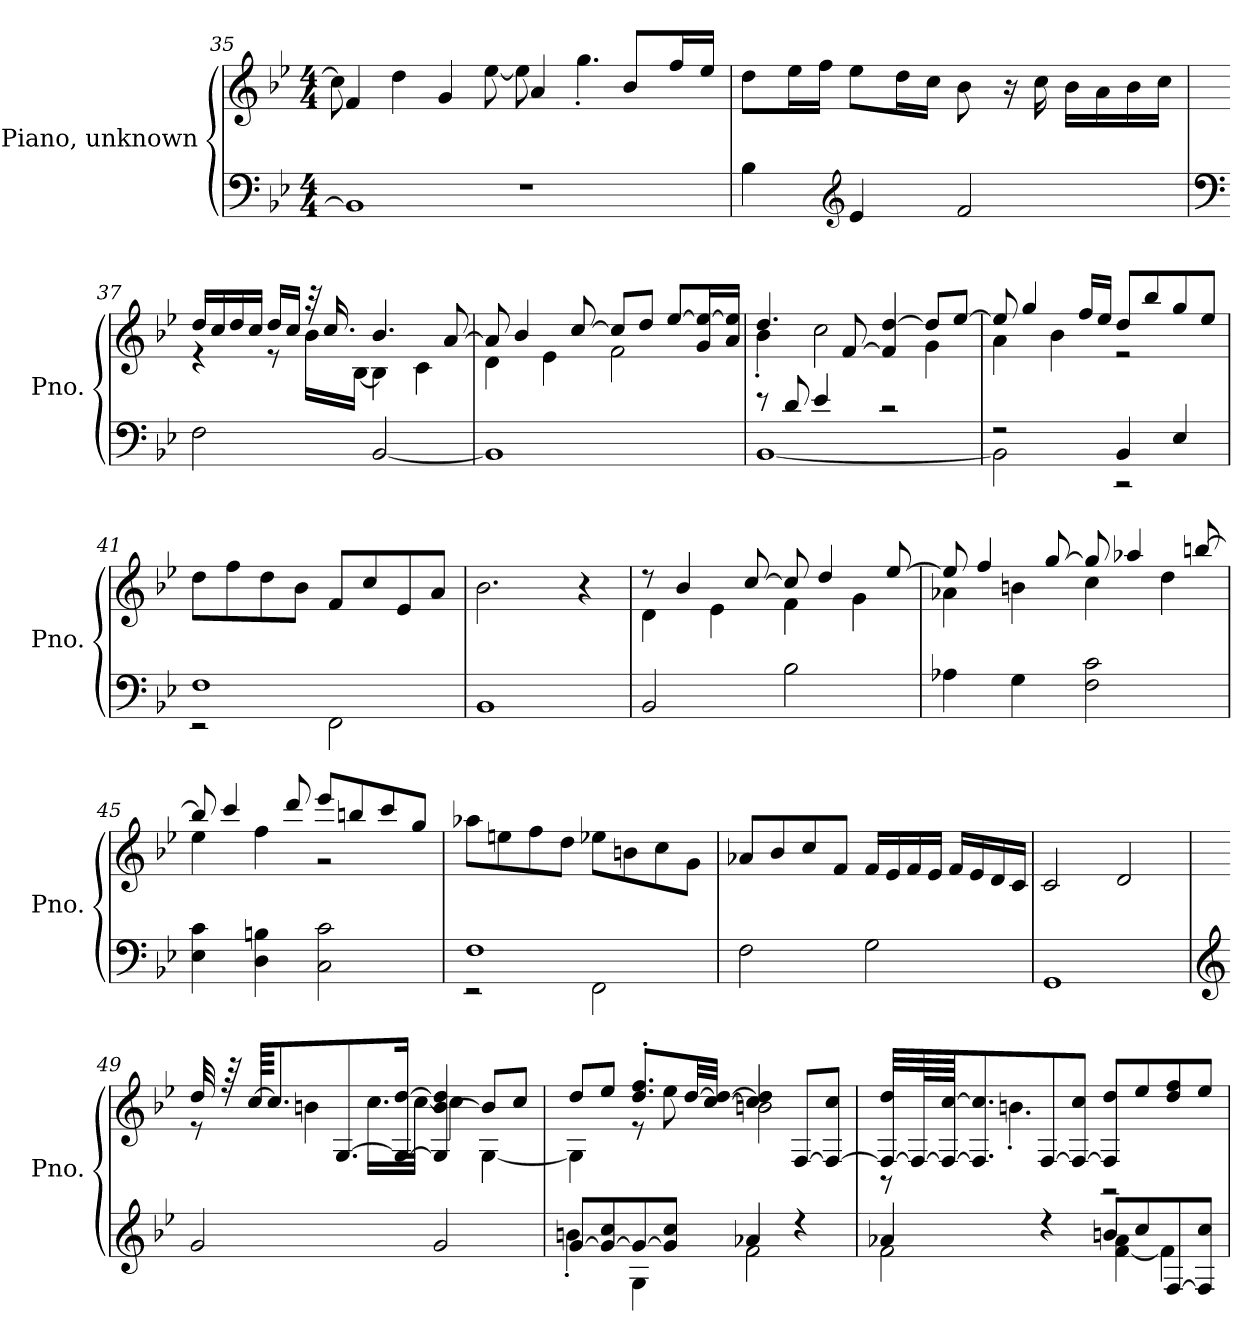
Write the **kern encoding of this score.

**kern	**kern
*part1	*part1
*staff2	*staff1
*I"Piano, unknown	*
*I'Pno.	*
*clefF4	*clefG2
*k[b-e-]	*k[b-e-]
*M4/4	*M4/4
=35	=35
*^	*^
1r	1BB-]	4f/	8cc\]
.	.	.	4dd\
.	.	4g/	.
.	.	.	[8ee-\
.	.	4a/	8ee-\]
.	.	.	4.gg'\
.	.	8b-/L	.
.	.	16ff/L	.
.	.	16ee-/JJ	.
*v	*v	*	*
*	*v	*v
=36	=36
4B-\	8dd\L
.	16ee-\L
.	16ff\JJ
*clefG2	*
4e-/	8ee-\L
.	16dd\L
.	16cc\JJ
2f/	8b-\
.	16r
.	16cc\
.	16b-\LL
.	16a\
.	16b-\
.	16cc\JJ
!!LO:LB:g=z
=37	=37
*clefF4	*
*	*^
2F\	16dd/LL	4r
.	16cc/	.
.	16dd/	.
.	16cc/JJ	.
.	16dd/LL	8r
.	16cc/JJ	.
.	32r	16b-\LL
.	16.cc/	.
.	.	[16B-\JJ
[2BB-/	4.b-/	4B-\]
.	.	4c\
.	[8a/	.
=38	=38	=38
1BB-]	8a/]	4d\
.	4b-/	.
.	.	4e-\
.	[8cc/	.
.	8cc/L]	2f\
.	8dd/J	.
.	[8ee-/L	.
.	16g/ 16ee-/_L	.
.	16a/ 16ee-/]JJ	.
=39	=39	=39
*^	*	*
8r	[1BB-	4.dd/	4b-'\
8d/	.	.	.
4e-/	.	.	2cc\
.	.	[8f/	.
2r	.	4f/] [4dd/	.
.	.	8dd/L]	4g\
.	.	[8ee-/J	.
!!LO:PB:g=z	!!
=40	=40	=40	=40
2r	2BB-\]	8ee-/]	4a\
.	.	4gg/	.
.	.	.	4b-\
.	.	16ff/LL	.
.	.	16ee-/JJ	.
4BB-/	2r	8dd/L	2r
.	.	8bb-/	.
4E-/	.	8gg/	.
.	.	8ee-/J	.
*	*	*v	*v
=41	=41	=41
1F	2r	8dd\L
.	.	8ff\
.	.	8dd\
.	.	8b-\J
.	2FF\	8f/L
.	.	8cc/
.	.	8e-/
.	.	8a/J
*v	*v	*
=42	=42
1BB-	2.b-\
.	4r
=43	=43
*	*^
2BB-/	8r	4d\
.	4b-/	.
.	.	4e-\
.	[8cc/	.
2B-\	8cc/]	4f\
.	4dd/	.
.	.	4g\
.	[8ee-/	.
!!LO:LB:g=z	!!
=44	=44	=44
4A-X\	8ee-/]	4a-X\
.	4ff/	.
4G\	.	4bn\
.	[8gg/	.
2F\ 2c\	8gg/]	4cc\
.	4aa-X/	.
.	.	4dd\
.	[8bbn/	.
=45	=45	=45
4E-\ 4c\	8bb/]	4ee-\
.	4ccc/	.
4D\ 4Bn\	.	4ff\
.	8ddd/	.
2C\ 2c\	8eee-/L	2r
.	8bbn/	.
.	8ccc/	.
.	8gg/J	.
*	*v	*v
=46	=46
*^	*
1F	2r	8aa-X\L
.	.	8een\
.	.	8ff\
.	.	8dd\J
.	2FF\	8ee-X\L
.	.	8bn\
.	.	8cc\
.	.	8g\J
*v	*v	*
!!LO:LB:g=z
=47	=47
2F\	8a-X/L
.	8b-/
.	8cc/
.	8f/J
2G\	16f/LL
.	16e-/
.	16f/
.	16e-/JJ
.	16f/LL
.	16e-/
.	16d/
.	16c/JJ
=48	=48
1GG	2c/
.	2d/
=49	=49
*clefG2	*
*	*^
2g/	32dd/	8r
.	64r	.
.	[64cc/KKKL	.
.	8.cc/]	.
.	.	4bn\
.	[8.G/	.
.	.	16.cc\LL
.	16G/_ [16dd/Jk	.
.	.	[32cc\JJk
2g/	4G/] [4b/ 4dd/]	4cc\]
.	8b/L]	[4G\
.	8cc/J	.
!!LO:LB:g=z	!!
=50	=50	=50
*^	*	*
[8g/L	4bn'\	8dd/L	4G\]
8g/_ 8cc/	.	8ee-/J	.
8g/_	4G\	8.dd/' 8.ff/'L	8r
8g/] 8cc/J	.	.	8ee-\
.	.	[32dd/LL	.
.	.	[32cc/ 32dd/_JJJ	.
4a-X/	2f\	4cc/] 4dd/]	2bn\
4r	.	[8F/L	.
.	.	8F/_ 8cc/J	.
=51	=51	=51	=51
4a-X/	2f\	32F/_ 32dd/LLL	8r
.	.	64F/L_	.
.	.	64F/_ [64cc/JJJ	.
.	.	8.F/] 8.cc/]	.
.	.	.	4.bn'\
4r	.	[8F/	.
.	.	8F/_ 8cc/J	.
8bn/L	[4f\ 4a-\	8F/] 8dd/L	2r
8cc/	.	8ee-/	.
[8F/	4f\]	8dd/ 8ff/	.
8F/] 8cc/J	.	8ee-/J	.
*v	*v	*	*
*	*v	*v
=	=
*-	*-
